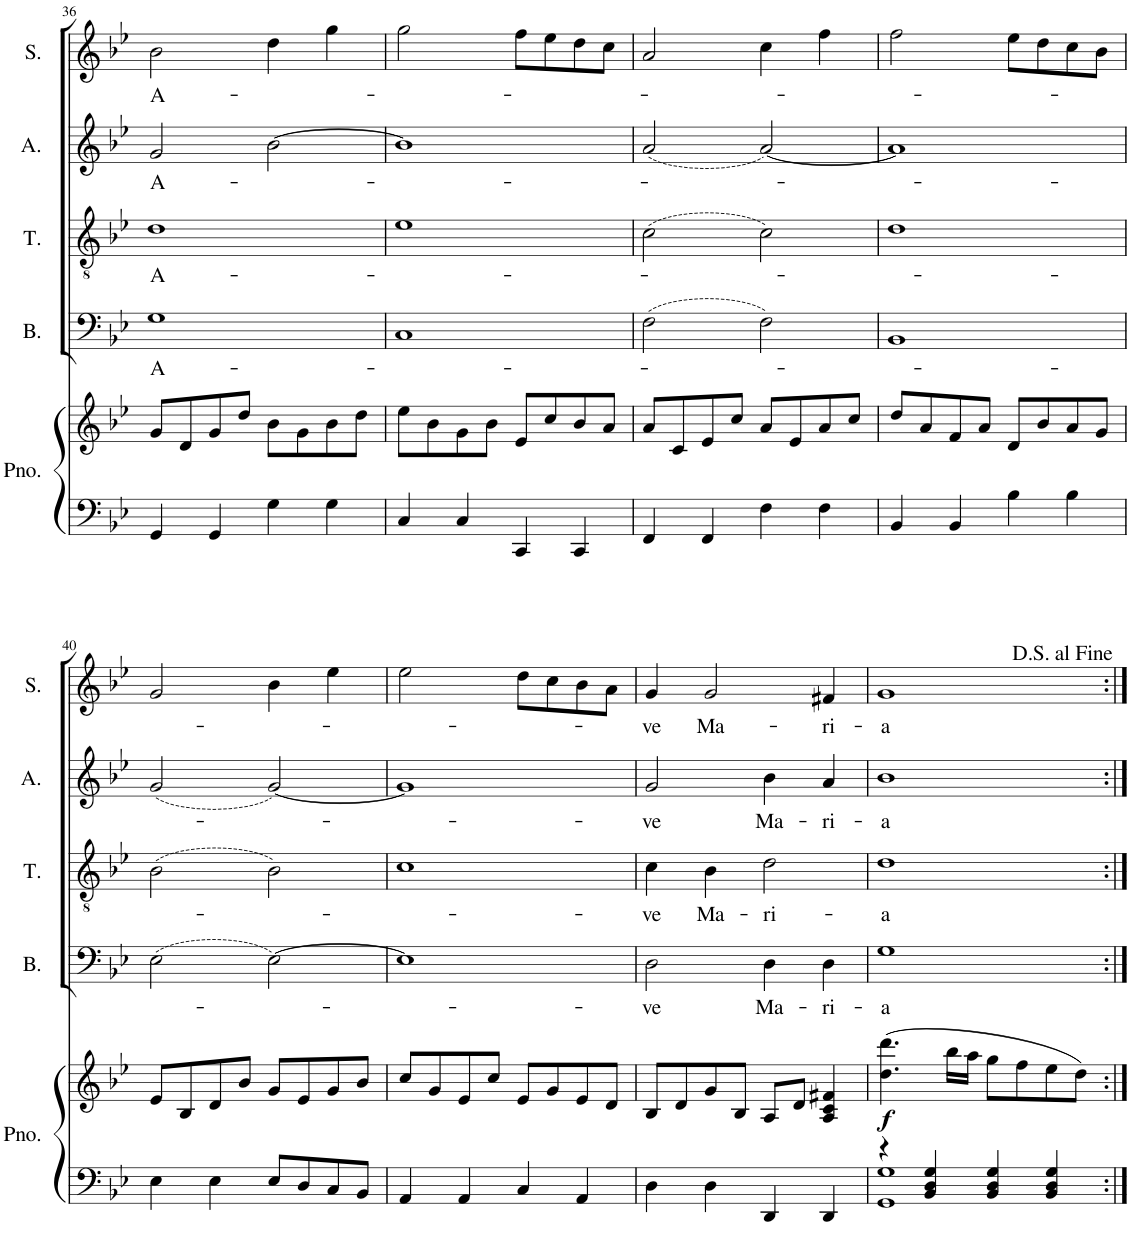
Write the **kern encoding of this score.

**kern	**kern	**dynam	**kern	**text	**kern	**text	**kern	**text	**kern	**text
*part5	*part5	*part5	*part4	*part4	*part3	*part3	*part2	*part2	*part1	*part1
*staff6	*staff5	*staff5/6	*staff4	*staff4	*staff3	*staff3	*staff2	*staff2	*staff1	*staff1
*I"Piano	*	*	*I"Bass	*	*I"Tenor	*	*I"Alto	*	*I"Soprano	*
*I'Pno.	*	*	*I'B.	*	*I'T.	*	*I'A.	*	*I'S.	*
!!LO:PB:g=z
*clefF4	*clefG2	*	*clefF4	*	*clefGv2	*	*clefG2	*	*clefG2	*
*k[b-e-]	*k[b-e-]	*	*k[b-e-]	*	*k[b-e-]	*	*k[b-e-]	*	*k[b-e-]	*
*M4/4	*M4/4	*	*M4/4	*	*M4/4	*	*M4/4	*	*M4/4	*
=36	=36	=36	=36	=36	=36	=36	=36	=36	=36	=36
!	!	!	!	!LO:LY:b	!	!LO:LY:b	!	!LO:LY:b	!	!LO:LY:b
4GG/	8g/L	.	1G	A-	1d	A-	2g/	A-	2b-\	A-
.	8d/	.	.	.	.	.	.	.	.	.
4GG/	8g/	.	.	.	.	.	.	.	.	.
.	8dd/J	.	.	.	.	.	.	.	.	.
4G\	8b-\L	.	.	.	.	.	[2b-\	.	4dd\	.
.	8g\	.	.	.	.	.	.	.	.	.
4G\	8b-\	.	.	.	.	.	.	.	4gg\	.
.	8dd\J	.	.	.	.	.	.	.	.	.
=37	=37	=37	=37	=37	=37	=37	=37	=37	=37	=37
4C/	8ee-\L	.	1C	.	1e-	.	1b-]	.	2gg\	.
.	8b-\	.	.	.	.	.	.	.	.	.
4C/	8g\	.	.	.	.	.	.	.	.	.
.	8b-\J	.	.	.	.	.	.	.	.	.
4CC/	8e-/L	.	.	.	.	.	.	.	8ff\L	.
.	8cc/	.	.	.	.	.	.	.	8ee-\	.
4CC/	8b-/	.	.	.	.	.	.	.	8dd\	.
.	8a/J	.	.	.	.	.	.	.	8cc\J	.
=38	=38	=38	=38	=38	=38	=38	=38	=38	=38	=38
4FF/	8a/L	.	(2F\	.	(2c\	.	(2a/	.	2a/	.
.	8c/	.	.	.	.	.	.	.	.	.
4FF/	8e-/	.	.	.	.	.	.	.	.	.
.	8cc/J	.	.	.	.	.	.	.	.	.
4F\	8a/L	.	2F\)	.	2c\)	.	[2a/)	.	4cc\	.
.	8e-/	.	.	.	.	.	.	.	.	.
4F\	8a/	.	.	.	.	.	.	.	4ff\	.
.	8cc/J	.	.	.	.	.	.	.	.	.
=39	=39	=39	=39	=39	=39	=39	=39	=39	=39	=39
4BB-/	8dd/L	.	1BB-	.	1d	.	1a]	.	2ff\	.
.	8a/	.	.	.	.	.	.	.	.	.
4BB-/	8f/	.	.	.	.	.	.	.	.	.
.	8a/J	.	.	.	.	.	.	.	.	.
4B-\	8d/L	.	.	.	.	.	.	.	8ee-\L	.
.	8b-/	.	.	.	.	.	.	.	8dd\	.
4B-\	8a/	.	.	.	.	.	.	.	8cc\	.
.	8g/J	.	.	.	.	.	.	.	8b-\J	.
!!LO:LB:g=z
=40	=40	=40	=40	=40	=40	=40	=40	=40	=40	=40
4E-\	8e-/L	.	(2E-\	.	(2B-\	.	(2g/	.	2g/	.
.	8B-/	.	.	.	.	.	.	.	.	.
4E-\	8d/	.	.	.	.	.	.	.	.	.
.	8b-/J	.	.	.	.	.	.	.	.	.
8E-/L	8g/L	.	[2E-\)	.	2B-\)	.	[2g/)	.	4b-\	.
8D/	8e-/	.	.	.	.	.	.	.	.	.
8C/	8g/	.	.	.	.	.	.	.	4ee-\	.
8BB-/J	8b-/J	.	.	.	.	.	.	.	.	.
=41	=41	=41	=41	=41	=41	=41	=41	=41	=41	=41
4AA/	8cc/L	.	1E-]	.	1c	.	1g]	.	2ee-\	.
.	8g/	.	.	.	.	.	.	.	.	.
4AA/	8e-/	.	.	.	.	.	.	.	.	.
.	8cc/J	.	.	.	.	.	.	.	.	.
4C/	8e-/L	.	.	.	.	.	.	.	8dd\L	.
.	8g/	.	.	.	.	.	.	.	8cc\	.
4AA/	8e-/	.	.	.	.	.	.	.	8b-\	.
.	8d/J	.	.	.	.	.	.	.	8a\J	.
=42	=42	=42	=42	=42	=42	=42	=42	=42	=42	=42
!	!	!	!	!LO:LY:b	!	!LO:LY:b	!	!LO:LY:b	!	!LO:LY:b
4D\	8B-/L	.	2D\	-ve	4c\	-ve	2g/	-ve	4g/	-ve
.	8d/	.	.	.	.	.	.	.	.	.
!	!	!	!	!	!	!LO:LY:b	!	!	!	!LO:LY:b
4D\	8g/	.	.	.	4B-\	Ma-	.	.	2g/	Ma-
.	8B-/J	.	.	.	.	.	.	.	.	.
!	!	!	!	!LO:LY:b	!	!LO:LY:b	!	!LO:LY:b	!	!
4DD/	8A/L	.	4D\	Ma-	2d\	-ri-	4b-\	Ma-	.	.
.	8d/J	.	.	.	.	.	.	.	.	.
!	!	!	!	!LO:LY:b	!	!	!	!LO:LY:b	!	!LO:LY:b
4DD/	4A/ 4c/ 4f#X/	.	4D\	ri-	.	.	4a/	-ri-	4f#X/	-ri-
=43	=43	=43	=43	=43	=43	=43	=43	=43	=43	=43
*^	*	*	*	*	*	*	*	*	*	*
!	!	!	!LO:DY:b	!	!LO:LY:b	!	!LO:LY:b	!	!LO:LY:b	!	!LO:LY:b
4r	1GG 1G	(4.dd\ 4.ddd\	f	1G	-a	1d	-a	1b-	-a	1g	-a
4BB-/ 4D/ 4G/	.	.	.	.	.	.	.	.	.	.	.
.	.	16bb-\LL	.	.	.	.	.	.	.	.	.
.	.	16aa\JJ	.	.	.	.	.	.	.	.	.
4BB-/ 4D/ 4G/	.	8gg\L	.	.	.	.	.	.	.	.	.
.	.	8ff\	.	.	.	.	.	.	.	.	.
4BB-/ 4D/ 4G/	.	8ee-\	.	.	.	.	.	.	.	.	.
.	.	8dd\J)	.	.	.	.	.	.	.	.	.
*v	*v	*	*	*	*	*	*	*	*	*	*
=:|!	=:|!	=:|!	=:|!	=:|!	=:|!	=:|!	=:|!	=:|!	=:|!	=:|!
*-	*-	*-	*-	*-	*-	*-	*-	*-	*-	*-
